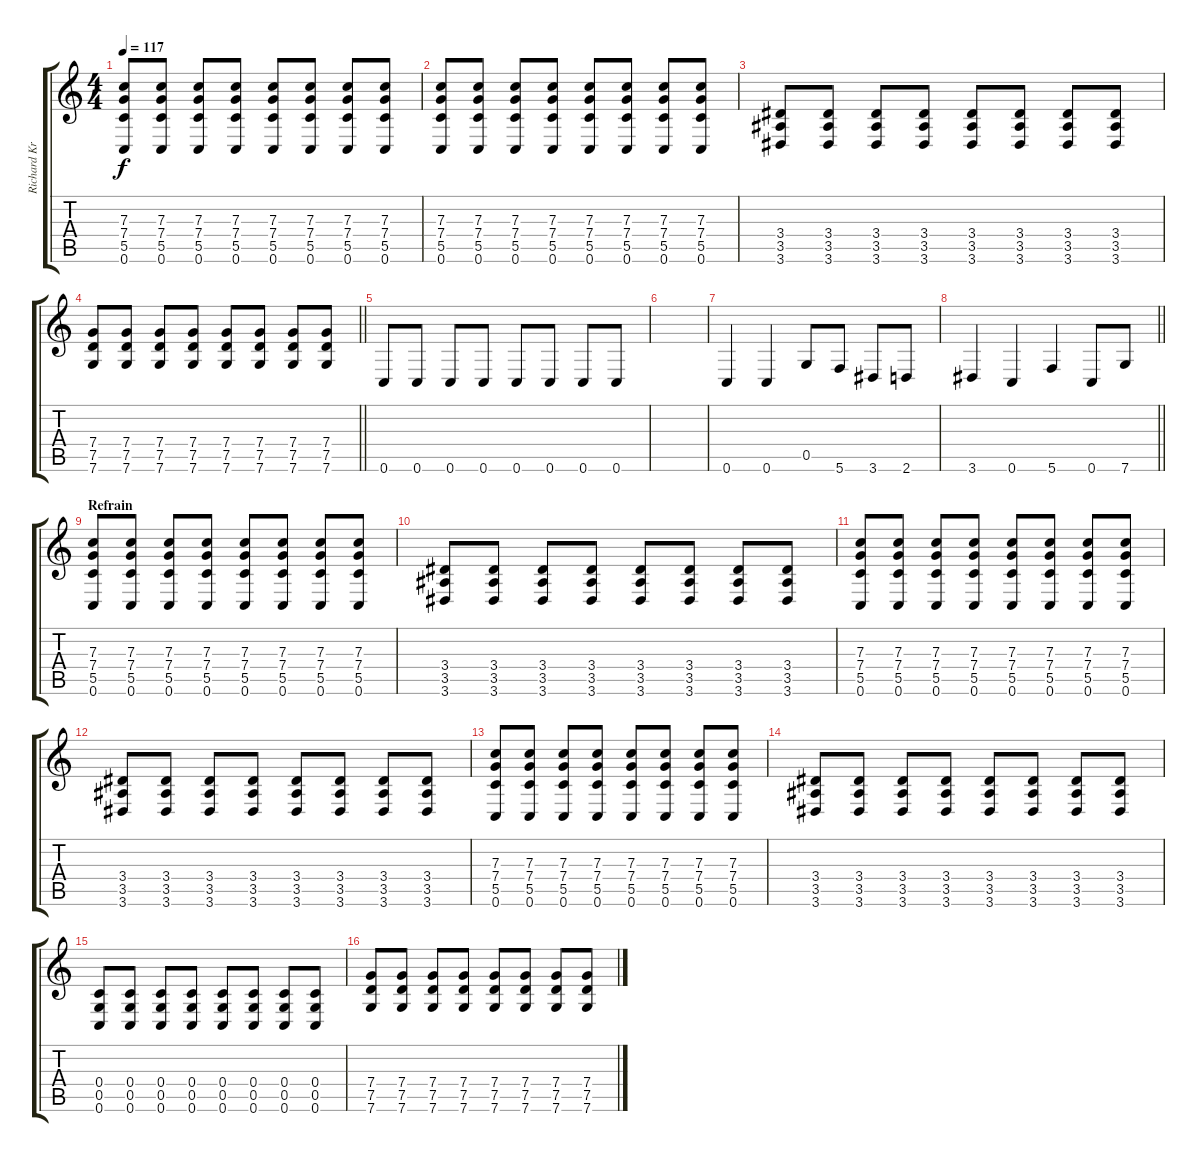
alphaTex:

\track ("Richard Kruspe" "Richard Kr") {instrument distortionguitar}
\staff {score tabs}
\tuning (D4 A3 F3 C3 G2 C2) {hide}
\ts (4 4)
\tempo 117
\clef g2
\ks c
(7.3 7.4 5.5 0.6).8{dy f} (7.3 7.4 5.5 0.6).8 (7.3 7.4 5.5 0.6).8 (7.3 7.4 5.5 0.6).8 (7.3 7.4 5.5 0.6).8 (7.3 7.4 5.5 0.6).8 (7.3 7.4 5.5 0.6).8 (7.3 7.4 5.5 0.6).8 |
(7.3 7.4 5.5 0.6).8 (7.3 7.4 5.5 0.6).8 (7.3 7.4 5.5 0.6).8 (7.3 7.4 5.5 0.6).8 (7.3 7.4 5.5 0.6).8 (7.3 7.4 5.5 0.6).8 (7.3 7.4 5.5 0.6).8 (7.3 7.4 5.5 0.6).8 |
(3.4 3.5 3.6).8 (3.4 3.5 3.6).8 (3.4 3.5 3.6).8 (3.4 3.5 3.6).8 (3.4 3.5 3.6).8 (3.4 3.5 3.6).8 (3.4 3.5 3.6).8 (3.4 3.5 3.6).8 |
\barLineRight lightlight
(7.4 7.5 7.6).8 (7.4 7.5 7.6).8 (7.4 7.5 7.6).8 (7.4 7.5 7.6).8 (7.4 7.5 7.6).8 (7.4 7.5 7.6).8 (7.4 7.5 7.6).8 (7.4 7.5 7.6).8 |
0.6.8 0.6.8 0.6.8 0.6.8 0.6.8 0.6.8 0.6.8 0.6.8 |
|
0.6.4 0.6.4 0.5.8 5.6.8 3.6.8 2.6.8 |
\barLineRight lightlight
3.6.4 0.6.4 5.6.4 0.6.8 7.6.8 |
\section ("" "Refrain")
(7.3 7.4 5.5 0.6).8 (7.3 7.4 5.5 0.6).8 (7.3 7.4 5.5 0.6).8 (7.3 7.4 5.5 0.6).8 (7.3 7.4 5.5 0.6).8 (7.3 7.4 5.5 0.6).8 (7.3 7.4 5.5 0.6).8 (7.3 7.4 5.5 0.6).8 |
(3.4 3.5 3.6).8 (3.4 3.5 3.6).8 (3.4 3.5 3.6).8 (3.4 3.5 3.6).8 (3.4 3.5 3.6).8 (3.4 3.5 3.6).8 (3.4 3.5 3.6).8 (3.4 3.5 3.6).8 |
(7.3 7.4 5.5 0.6).8 (7.3 7.4 5.5 0.6).8 (7.3 7.4 5.5 0.6).8 (7.3 7.4 5.5 0.6).8 (7.3 7.4 5.5 0.6).8 (7.3 7.4 5.5 0.6).8 (7.3 7.4 5.5 0.6).8 (7.3 7.4 5.5 0.6).8 |
(3.4 3.5 3.6).8 (3.4 3.5 3.6).8 (3.4 3.5 3.6).8 (3.4 3.5 3.6).8 (3.4 3.5 3.6).8 (3.4 3.5 3.6).8 (3.4 3.5 3.6).8 (3.4 3.5 3.6).8 |
(7.3 7.4 5.5 0.6).8 (7.3 7.4 5.5 0.6).8 (7.3 7.4 5.5 0.6).8 (7.3 7.4 5.5 0.6).8 (7.3 7.4 5.5 0.6).8 (7.3 7.4 5.5 0.6).8 (7.3 7.4 5.5 0.6).8 (7.3 7.4 5.5 0.6).8 |
(3.4 3.5 3.6).8 (3.4 3.5 3.6).8 (3.4 3.5 3.6).8 (3.4 3.5 3.6).8 (3.4 3.5 3.6).8 (3.4 3.5 3.6).8 (3.4 3.5 3.6).8 (3.4 3.5 3.6).8 |
(0.4 0.5 0.6).8 (0.4 0.5 0.6).8 (0.4 0.5 0.6).8 (0.4 0.5 0.6).8 (0.4 0.5 0.6).8 (0.4 0.5 0.6).8 (0.4 0.5 0.6).8 (0.4 0.5 0.6).8 |
(7.4 7.5 7.6).8 (7.4 7.5 7.6).8 (7.4 7.5 7.6).8 (7.4 7.5 7.6).8 (7.4 7.5 7.6).8 (7.4 7.5 7.6).8 (7.4 7.5 7.6).8 (7.4 7.5 7.6).8
